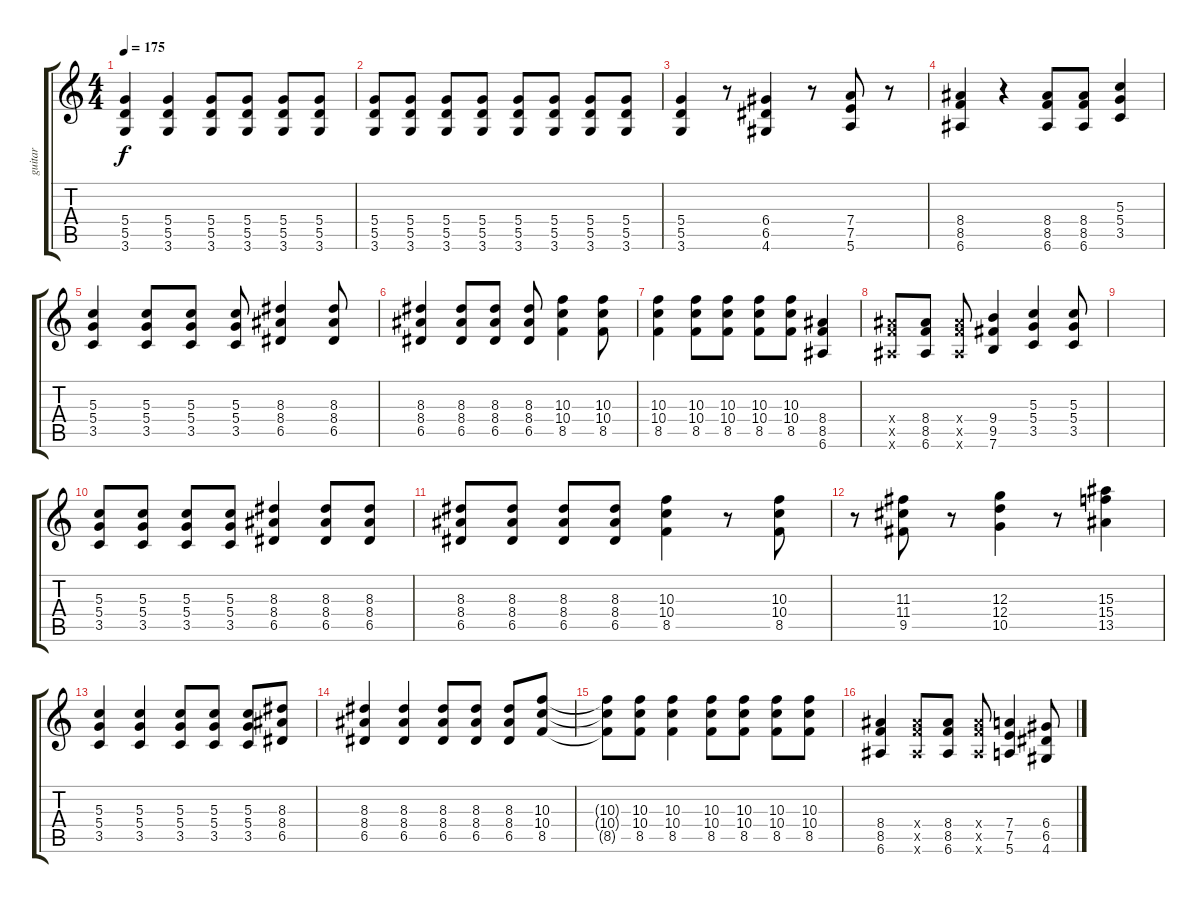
\track ("guitar" "guitar") {instrument distortionguitar}
\staff {score tabs}
\tuning (E4 B3 G3 D3 A2 E2) {hide}
\ts (4 4)
\tempo 175
\clef g2
\ks c
(5.4 5.5 3.6).4{dy f} (5.4 5.5 3.6).4 (5.4 5.5 3.6).8 (5.4 5.5 3.6).8 (5.4 5.5 3.6).8 (5.4 5.5 3.6).8 |
(5.4 5.5 3.6).8 (5.4 5.5 3.6).8 (5.4 5.5 3.6).8 (5.4 5.5 3.6).8 (5.4 5.5 3.6).8 (5.4 5.5 3.6).8 (5.4 5.5 3.6).8 (5.4 5.5 3.6).8 |
(5.4 5.5 3.6).4 r.8 (6.4 6.5 4.6).4 r.8 (7.4 7.5 5.6).8 r.8 |
(8.4 8.5 6.6).4 r.4 (8.4 8.5 6.6).8 (8.4 8.5 6.6).8 (5.3 5.4 3.5).4 |
(5.3 5.4 3.5).4 (5.3 5.4 3.5).8 (5.3 5.4 3.5).8 (5.3 5.4 3.5).8 (8.3 8.4 6.5).4 (8.3 8.4 6.5).8 |
(8.3 8.4 6.5).4 (8.3 8.4 6.5).8 (8.3 8.4 6.5).8 (8.3 8.4 6.5).8 (10.3 10.4 8.5).4 (10.3 10.4 8.5).8 |
(10.3 10.4 8.5).4 (10.3 10.4 8.5).8 (10.3 10.4 8.5).8 (10.3 10.4 8.5).8 (10.3 10.4 8.5).8 (8.4 8.5 6.6).4 |
(8.4{x} 8.5{x} 6.6{x}).8 (8.4 8.5 6.6).8 (8.4{x} 8.5{x} 6.6{x}).8 (9.4 9.5 7.6).4 (5.3 5.4 3.5).4 (5.3 5.4 3.5).8 |
|
(5.3 5.4 3.5).8 (5.3 5.4 3.5).8 (5.3 5.4 3.5).8 (5.3 5.4 3.5).8 (8.3 8.4 6.5).4 (8.3 8.4 6.5).8 (8.3 8.4 6.5).8 |
(8.3 8.4 6.5).8 (8.3 8.4 6.5).8 (8.3 8.4 6.5).8 (8.3 8.4 6.5).8 (10.3 10.4 8.5).4 r.8 (10.3 10.4 8.5).8 |
r.8 (11.3 11.4 9.5).8 r.8 (12.3 12.4 10.5).4 r.8 (15.3 15.4 13.5).4 |
(5.3 5.4 3.5).4 (5.3 5.4 3.5).4 (5.3 5.4 3.5).8 (5.3 5.4 3.5).8 (5.3 5.4 3.5).8 (8.3 8.4 6.5).8 |
(8.3 8.4 6.5).4 (8.3 8.4 6.5).4 (8.3 8.4 6.5).8 (8.3 8.4 6.5).8 (8.3 8.4 6.5).8 (10.3 10.4 8.5).8 |
(10.3{t} 10.4{t} 8.5{t}).8 (10.3 10.4 8.5).8 (10.3 10.4 8.5).4 (10.3 10.4 8.5).8 (10.3 10.4 8.5).8 (10.3 10.4 8.5).8 (10.3 10.4 8.5).8 |
(8.4 8.5 6.6).4 (8.4{x} 8.5{x} 6.6{x}).8 (8.4 8.5 6.6).8 (8.4{x} 8.5{x} 6.6{x}).8 (7.4 7.5 5.6).4 (6.4 6.5 4.6).8
